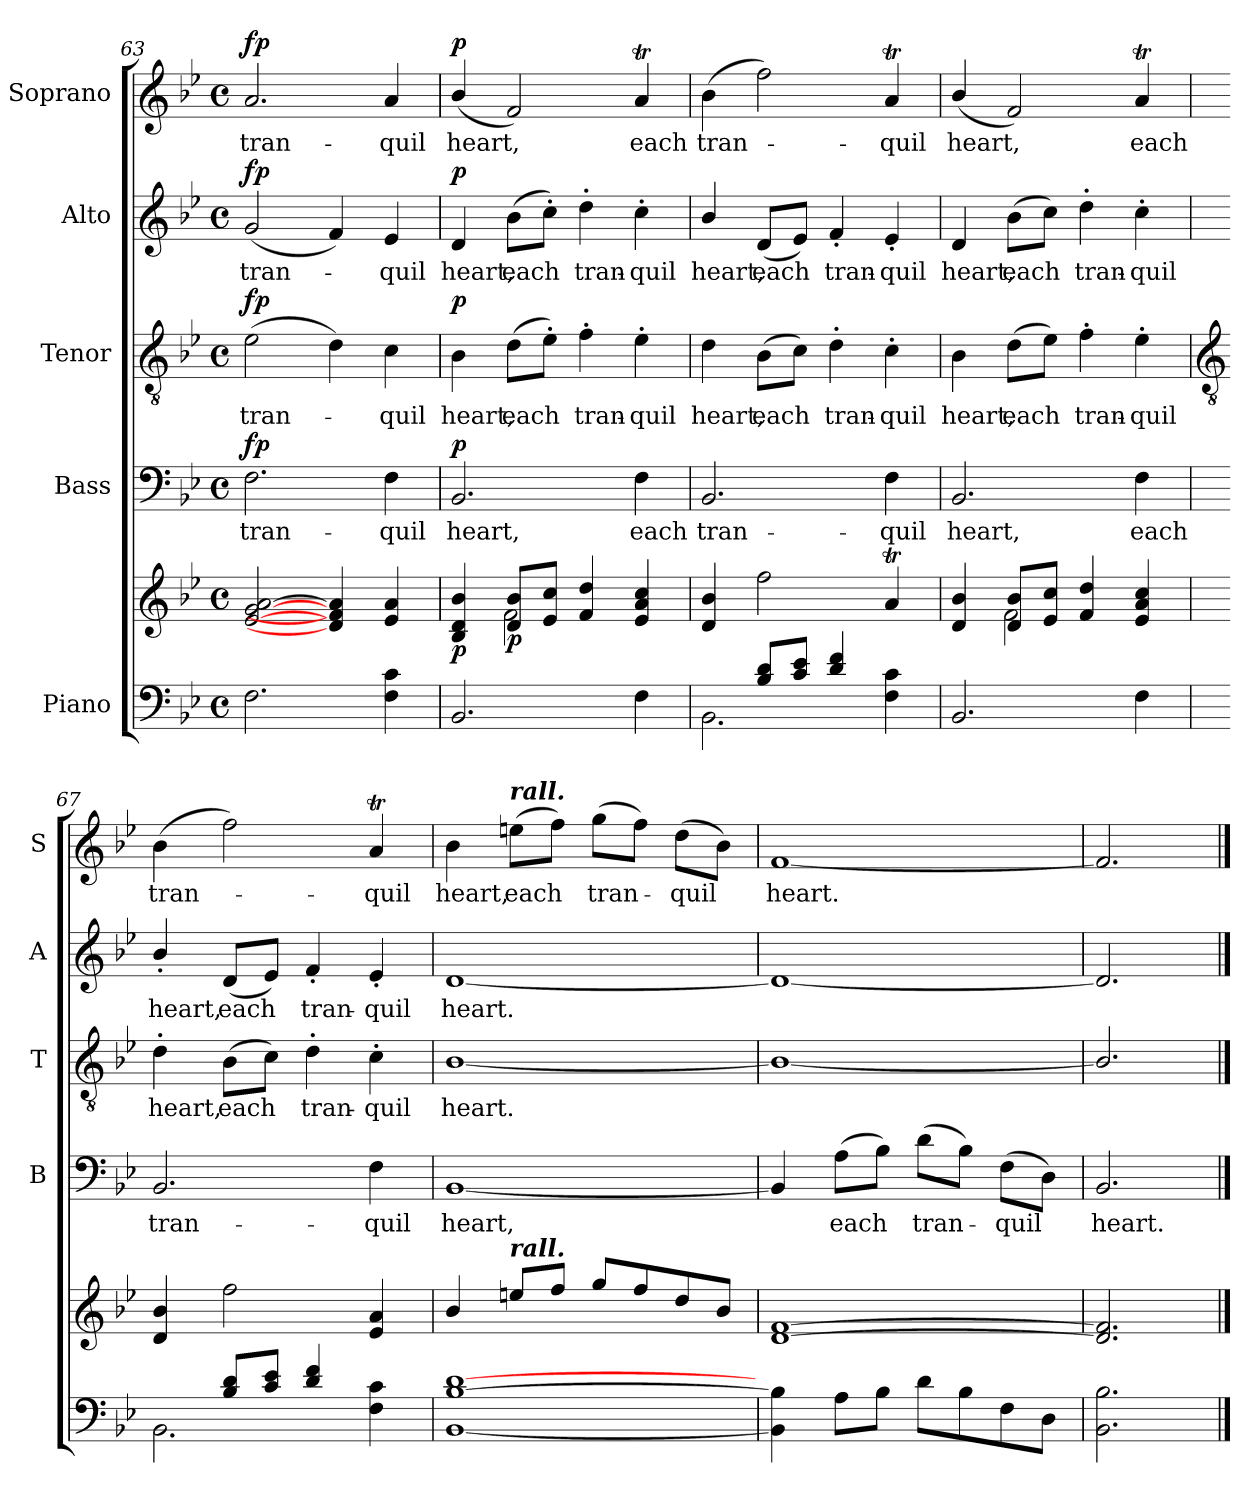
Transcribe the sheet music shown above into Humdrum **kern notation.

**kern	**kern	**dynam	**kern	**text	**dynam	**kern	**text	**dynam	**kern	**text	**dynam	**kern	**text	**dynam
*part5	*part5	*part5	*part4	*part4	*part4	*part3	*part3	*part3	*part2	*part2	*part2	*part1	*part1	*part1
*staff6	*staff5	*staff5/6	*staff4	*staff4	*staff4	*staff3	*staff3	*staff3	*staff2	*staff2	*staff2	*staff1	*staff1	*staff1
*I"Piano	*	*	*I"Bass	*	*	*I"Tenor	*	*	*I"Alto	*	*	*I"Soprano	*	*
*	*	*	*I'B	*	*	*I'T	*	*	*I'A	*	*	*I'S	*	*
!!LO:LB:g=z
*clefF4	*clefG2	*	*clefF4	*	*	*clefGv2	*	*	*clefG2	*	*	*clefG2	*	*
*k[b-e-]	*k[b-e-]	*	*k[b-e-]	*	*	*k[b-e-]	*	*	*k[b-e-]	*	*	*k[b-e-]	*	*
*B-:	*B-:	*	*B-:	*	*	*B-:	*	*	*B-:	*	*	*B-:	*	*
*M4/4	*M4/4	*	*M4/4	*	*	*M4/4	*	*	*M4/4	*	*	*M4/4	*	*
*met(c)	*met(c)	*	*met(c)	*	*	*met(c)	*	*	*met(c)	*	*	*met(c)	*	*
=63	=63	=63	=63	=63	=63	=63	=63	=63	=63	=63	=63	=63	=63	=63
*	*^	*	*	*	*	*	*	*	*	*	*	*	*	*
!	!	!	!LO:DY:b=2	!	!LO:LY:b	!	!	!LO:LY:b	!	!	!LO:LY:b	!	!	!LO:LY:b	!
!	!	!	!LO:DY:n=1:b	!	!	!LO:DY:b	!	!	!LO:DY:b	!	!	!LO:DY:b	!	!	!LO:DY:b
2.F	[2e- [2g [2a	1ryy	fp fp	2.F	tran-	fp	(>2e-	tran-	fp	(<2g	tran-	fp	2.a	tran-	fp
.	4d] 4f] 4a]	.	.	.	.	.	4d)	.	.	4f)	.	.	.	.	.
!	!	!	!	!	!LO:LY:b	!	!	!LO:LY:b	!	!	!LO:LY:b	!	!	!LO:LY:b	!
4F 4c	4e- 4a	.	.	4F	-quil	.	4c	quil	.	4e-	quil	.	4a	-quil	.
=64	=64	=64	=64	=64	=64	=64	=64	=64	=64	=64	=64	=64	=64	=64	=64
!	!	!	!LO:DY:b	!	!LO:LY:b	!LO:DY:b	!	!LO:LY:b	!LO:DY:b	!	!LO:LY:b	!LO:DY:b	!	!LO:LY:b	!LO:DY:b
2.BB-	4B-/ 4d/ 4b-/	4ryy	p	2.BB-	heart,	p	4B-	heart,	p	4d	heart,	p	(<4b-/	heart,	p
!	!	!	!LO:DY:b	!	!	!	!	!LO:LY:b	!	!	!LO:LY:b	!	!	!	!
.	8d 8b-L	2f\	p	.	.	.	(>8dL	each	.	(>8b-L	each	.	2f)	.	.
.	8e- 8ccJ	.	.	.	.	.	8e-'J)	.	.	8cc'J)	.	.	.	.	.
!	!	!	!	!	!	!	!	!LO:LY:b	!	!	!LO:LY:b	!	!	!	!
.	4f 4dd	.	.	.	.	.	4f'	tran-	.	4dd'	tran-	.	.	.	.
!	!	!	!	!	!LO:LY:b	!	!	!LO:LY:b	!	!	!LO:LY:b	!	!	!LO:LY:b	!
4F	4e- 4a 4cc	4ryy	.	4F	each	.	4e-'	-quil	.	4cc'	-quil	.	4at	each	.
=65	=65	=65	=65	=65	=65	=65	=65	=65	=65	=65	=65	=65	=65	=65	=65
*^	*	*	*	*	*	*	*	*	*	*	*	*	*	*	*
!	!	!	!	!	!	!LO:LY:b	!	!	!LO:LY:b	!	!	!LO:LY:b	!	!	!LO:LY:b	!
4ryy	2.BB-	4d 4b-	4ryy	.	2.BB-	tran-	.	4d	heart,	.	4b-/	heart,	.	(>4b-	tran-	.
!	!	!	!	!	!	!	!	!	!LO:LY:b	!	!	!LO:LY:b	!	!	!	!
8B-/ 8d/L	.	2ff	2ryy	.	.	.	.	(>8B-L	each	.	(<8dL	each	.	2ff)	.	.
8c/ 8e-/J	.	.	.	.	.	.	.	8cJ)	.	.	8e-J)	.	.	.	.	.
!	!	!	!	!	!	!	!	!	!LO:LY:b	!	!	!LO:LY:b	!	!	!	!
4d/ 4f/	.	.	.	.	.	.	.	4d'	tran-	.	4f'	tran-	.	.	.	.
!	!	!	!	!	!	!LO:LY:b	!	!	!LO:LY:b	!	!	!LO:LY:b	!	!	!LO:LY:b	!
4ryy	4F 4c	4at	4ryy	.	4F	-quil	.	4c'	-quil	.	4e-'	-quil	.	4at	quil	.
=66	=66	=66	=66	=66	=66	=66	=66	=66	=66	=66	=66	=66	=66	=66	=66	=66
!	!	!	!	!	!	!LO:LY:b	!	!	!LO:LY:b	!	!	!LO:LY:b	!	!	!LO:LY:b	!
*v	*v	*	*	*	*	*	*	*	*	*	*	*	*	*	*	*
2.BB-	4d/ 4b-/	4ryy	.	2.BB-	heart,	.	4B-	heart,	.	4d	heart,	.	(<4b-/	heart,	.
!	!	!	!	!	!	!	!	!LO:LY:b	!	!	!LO:LY:b	!	!	!	!
.	8d 8b-L	2f\	.	.	.	.	(>8dL	each	.	(>8b-L	each	.	2f)	.	.
.	8e- 8ccJ	.	.	.	.	.	8e-J)	.	.	8ccJ)	.	.	.	.	.
!	!	!	!	!	!	!	!	!LO:LY:b	!	!	!LO:LY:b	!	!	!	!
.	4f 4dd	.	.	.	.	.	4f'	tran-	.	4dd'	tran-	.	.	.	.
!	!	!	!	!	!LO:LY:b	!	!	!LO:LY:b	!	!	!LO:LY:b	!	!	!LO:LY:b	!
4F	4e- 4a 4cc	4ryy	.	4F	each	.	4e-'	-quil	.	4cc'	-quil	.	4at	each	.
!!LO:LB:g=z
=67	=67	=67	=67	=67	=67	=67	=67	=67	=67	=67	=67	=67	=67	=67	=67
*	*	*	*	*	*	*	*clefGv2	*	*	*	*	*	*	*	*
*^	*	*	*	*	*	*	*	*	*	*	*	*	*	*	*
!	!	!	!	!	!	!LO:LY:b	!	!	!LO:LY:b	!	!	!LO:LY:b	!	!	!LO:LY:b	!
4ryy	2.BB-\	4d 4b-	4ryy	.	2.BB-	tran-	.	4d'\	heart,	.	4b-'/	heart,	.	(>4b-	tran-	.
!	!	!	!	!	!	!	!	!	!LO:LY:b	!	!	!LO:LY:b	!	!	!	!
8B-/ 8d/L	.	2ff	2ryy	.	.	.	.	(>8B-L	each	.	(<8dL	each	.	2ff)	.	.
8c/ 8e-/J	.	.	.	.	.	.	.	8cJ)	.	.	8e-J)	.	.	.	.	.
!	!	!	!	!	!	!	!	!	!LO:LY:b	!	!	!LO:LY:b	!	!	!	!
4d/ 4f/	.	.	.	.	.	.	.	4d'	tran-	.	4f'	tran-	.	.	.	.
!	!	!	!	!	!	!LO:LY:b	!	!	!LO:LY:b	!	!	!LO:LY:b	!	!	!LO:LY:b	!
4ryy	4F 4c	4e- 4a	4ryy	.	4F	-quil	.	4c'	-quil	.	4e-'	-quil	.	4at	quil	.
=68	=68	=68	=68	=68	=68	=68	=68	=68	=68	=68	=68	=68	=68	=68	=68	=68
!	!	!	!	!	!	!LO:LY:b	!	!	!LO:LY:b	!	!	!LO:LY:b	!	!	!LO:LY:b	!
*v	*v	*	*	*	*	*	*	*	*	*	*	*	*	*	*	*
[1BB- [1B- [1d	4b-	1ryy	.	[1BB-	heart,	.	[1B-/	heart.	.	[1d	heart.	.	4b-	heart,	.
!	!	!	!	!	!	!	!	!	!	!	!	!	!LO:TX:a:Bi:t=rall.	!	!
!	!LO:TX:a:Bi:t=rall.	!	!	!	!	!	!	!	!	!	!	!	!	!	!
!	!	!	!	!	!	!	!	!	!	!	!	!	!	!LO:LY:b	!
.	8eenL	.	.	.	.	.	.	.	.	.	.	.	(>8eenL	each	.
.	8ffJ	.	.	.	.	.	.	.	.	.	.	.	8ffJ)	.	.
!	!	!	!	!	!	!	!	!	!	!	!	!	!	!LO:LY:b	!
.	8ggL	.	.	.	.	.	.	.	.	.	.	.	(>8ggL	tran-	.
.	8ff	.	.	.	.	.	.	.	.	.	.	.	8ffJ)	.	.
!	!	!	!	!	!	!	!	!	!	!	!	!	!	!LO:LY:b	!
.	8dd	.	.	.	.	.	.	.	.	.	.	.	(>8ddL	quil	.
.	8b-J	.	.	.	.	.	.	.	.	.	.	.	8b-J)	.	.
=69	=69	=69	=69	=69	=69	=69	=69	=69	=69	=69	=69	=69	=69	=69	=69
!	!	!	!	!	!	!	!	!	!	!	!	!	!	!LO:LY:b	!
4BB-] 4B-]	[1d [1f	1ryy	.	4BB-]	.	.	1B-/_	.	.	1d_	.	.	[1f	heart.	.
!	!	!	!	!	!LO:LY:b	!	!	!	!	!	!	!	!	!	!
8AL	.	.	.	(>8AL	each	.	.	.	.	.	.	.	.	.	.
8B-J	.	.	.	8B-J)	.	.	.	.	.	.	.	.	.	.	.
!	!	!	!	!	!LO:LY:b	!	!	!	!	!	!	!	!	!	!
8dL	.	.	.	(>8dL	tran-	.	.	.	.	.	.	.	.	.	.
8B-	.	.	.	8B-J)	.	.	.	.	.	.	.	.	.	.	.
!	!	!	!	!	!LO:LY:b	!	!	!	!	!	!	!	!	!	!
8F	.	.	.	(>8FL	quil	.	.	.	.	.	.	.	.	.	.
8DJ	.	.	.	8DJ)	.	.	.	.	.	.	.	.	.	.	.
=70	=70	=70	=70	=70	=70	=70	=70	=70	=70	=70	=70	=70	=70	=70	=70
!	!	!	!	!	!LO:LY:b	!	!	!	!	!	!	!	!	!	!
2.BB- 2.B-	2.d] 2.f]	2.ryy	.	2.BB-	heart.	.	2.B-/]	.	.	2.d]	.	.	2.f]	.	.
*	*v	*v	*	*	*	*	*	*	*	*	*	*	*	*	*
==	==	==	==	==	==	==	==	==	==	==	==	==	==	==
*-	*-	*-	*-	*-	*-	*-	*-	*-	*-	*-	*-	*-	*-	*-
